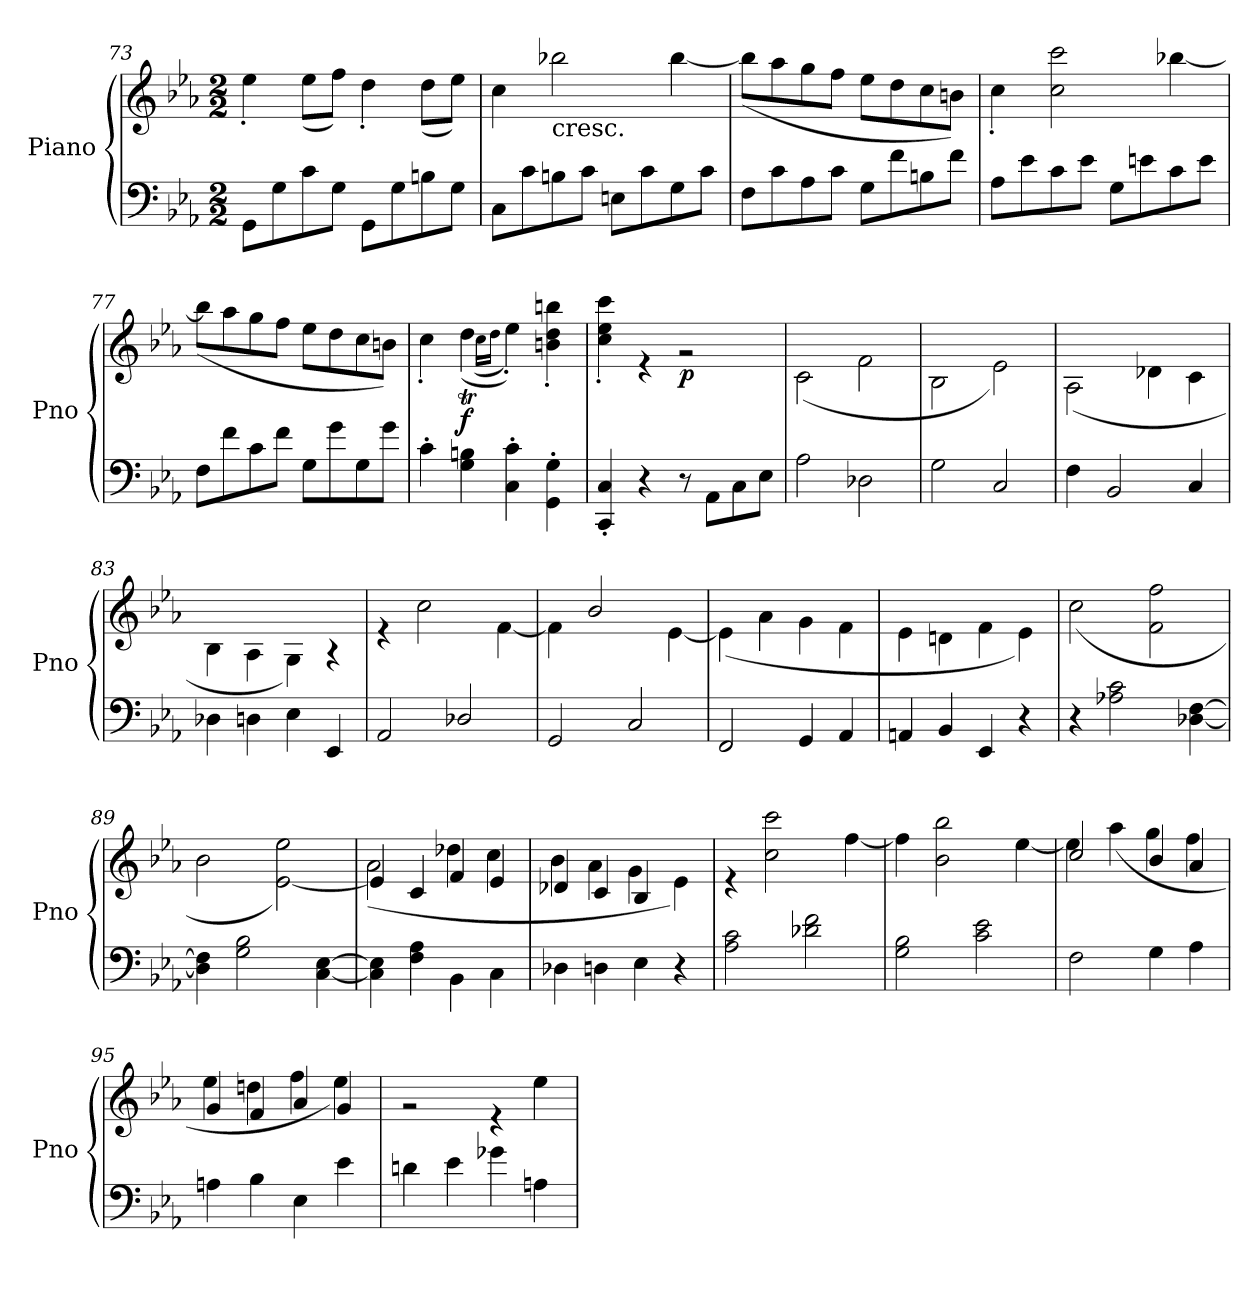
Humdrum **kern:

**kern	**kern	**dynam
*part1	*part1	*part1
*staff2	*staff1	*staff1/2
*I"Piano	*	*
*I'Pno	*	*
*clefF4	*clefG2	*
*k[b-e-a-]	*k[b-e-a-]	*
*c:	*c:	*
*M2/2	*M2/2	*
=73	=73	=73
*	*^	*
8GG\L	1ryy	4ee-'\	.
8G\	.	.	.
8c\	.	(<8ee-\L	.
8G\J	.	8ff\J)	.
8GG\L	.	4dd'\	.
8G\	.	.	.
8Bn\	.	(<8dd\L	.
8G\J	.	8ee-\J)	.
=74	=74	=74	=74
8C\L	1ryy	4cc\	.
8c\	.	.	.
!	!	!LO:TX:b:t=cresc.	!
8Bn\	.	2bb-X\	.
8c\J	.	.	.
8En\L	.	.	.
8c\	.	.	.
8G\	.	[4bb-\	.
8c\J	.	.	.
!!LO:PB:g=z	!!
=75	=75	=75	=75
8F\L	1ryy	(<8bb-\L]	.
8c\	.	8aa-\	.
8A-\	.	8gg\	.
8c\J	.	8ff\J	.
8G\L	.	8ee-\L	.
8f\	.	8dd\	.
8Bn\	.	8cc\	.
8f\J	.	8bn\J)	.
=76	=76	=76	=76
8A-\L	1ryy	4cc'\	.
8e-\	.	.	.
8c\	.	2cc\ 2ccc\	.
8e-\J	.	.	.
8G\L	.	.	.
8en\	.	.	.
8c\	.	[4bb-X\	.
8e\J	.	.	.
=77	=77	=77	=77
8F\L	1ryy	(<8bb-\L]	.
8f\	.	8aa-\	.
8c\	.	8gg\	.
8f\J	.	8ff\J	.
8G\L	.	8ee-\L	.
8g\	.	8dd\	.
8G\	.	8cc\	.
8g\J	.	8bn\J)	.
=78	=78	=78	=78
4c'\	1ryy	4cc'\	.
!	!	!	!LO:DY:b
4G\ 4Bn\	.	(<4ddt\	f
.	.	(>16qcc\LL	.
.	.	16qdd\JJ	.
4C\' 4c\'	.	4ee-'\))	.
4GG\' 4G\'	.	4bn\' 4dd\' 4bbn\'	.
=79	=79	=79	=79
4CC/' 4C/'	1ryy	4cc\' 4ee-\' 4ccc\'	.
4r	.	4r	.
!	!	!	!LO:DY:b
8r	.	2r	p
8AA-\L	.	.	.
8C\	.	.	.
8E-\J	.	.	.
!!LO:LB:g=z	!!
=80	=80	=80	=80
2A-\	1ryy	(<2c\	.
2D-X\	.	2f\	.
=81	=81	=81	=81
2G\	1ryy	2B-\	.
2C/	.	2e-\)	.
=82	=82	=82	=82
4F\	1ryy	(<2A-\	.
2BB-/	.	.	.
.	.	4d-X\	.
4C/	.	4c\	.
=83	=83	=83	=83
4D-X\	1ryy	4B-\	.
4Dn\	.	4A-\	.
4E-\	.	4G\)	.
4EE-/	.	4r	.
=84	=84	=84	=84
2AA-/	1ryy	4r	.
.	.	2cc\	.
2D-X/	.	.	.
.	.	[4f\	.
=85	=85	=85	=85
2GG/	1ryy	4f\]	.
.	.	2b-/	.
2C/	.	.	.
.	.	[4e-\	.
=86	=86	=86	=86
2FF/	1ryy	(<4e-\]	.
.	.	4a-\	.
4GG/	.	4g\	.
4AA-/	.	4f\	.
=87	=87	=87	=87
4AAn/	1ryy	4e-\	.
4BB-/	.	4dn\	.
4EE-/	.	4f\	.
4r	.	4e-\)	.
=88	=88	=88	=88
4r	1ryy	(<2cc\	.
2A-X\ 2c\	.	.	.
.	.	2f\ 2ff\	.
[4D-X\ [4F\	.	.	.
!!LO:LB:g=z	!!
=89	=89	=89	=89
4D-\] 4F\]	1ryy	2b-\	.
2G\ 2B-\	.	.	.
.	.	[2e-\ 2ee-\)	.
[4C\ [4E-\	.	.	.
=90	=90	=90	=90
4C\] 4E-\]	4e-/]	(<2a-\	.
4F\ 4A-\	4c/	.	.
4BB-\	4f/	4dd-X\	.
4C\	4e-/	4cc\	.
=91	=91	=91	=91
4D-X\	4d-X/	4b-\	.
4Dn\	4c/	4a-\	.
4E-\	4B-/	4g\	.
4r	4ryy	4e-\)	.
=92	=92	=92	=92
2A-\ 2c\	1ryy	4r	.
.	.	2cc\ 2ccc\	.
2d-X\ 2f\	.	.	.
.	.	[4ff\	.
=93	=93	=93	=93
2G\ 2B-\	1ryy	4ff\]	.
.	.	2b-\ 2bb-\	.
2c\ 2e-\	.	.	.
.	.	[4ee-\	.
=94	=94	=94	=94
2F\	2cc/	4ee-\]	.
.	.	(<4aa-\	.
4G\	4b-/	4gg\	.
4A-\	4a-/	4ff\	.
=95	=95	=95	=95
4An\	4g/	4ee-\	.
4B-\	4f/	4ddn\	.
4E-\	4a-/	4ff\	.
4e-\	4g/	4ee-\)	.
!!LO:LB:g=z	!!
=96	=96	=96	=96
4dn\	1ryy	2r	.
4e-\	.	.	.
4g-X\	.	4r	.
4An\	.	4ee-\	.
*	*v	*v	*
=	=	=
*-	*-	*-
